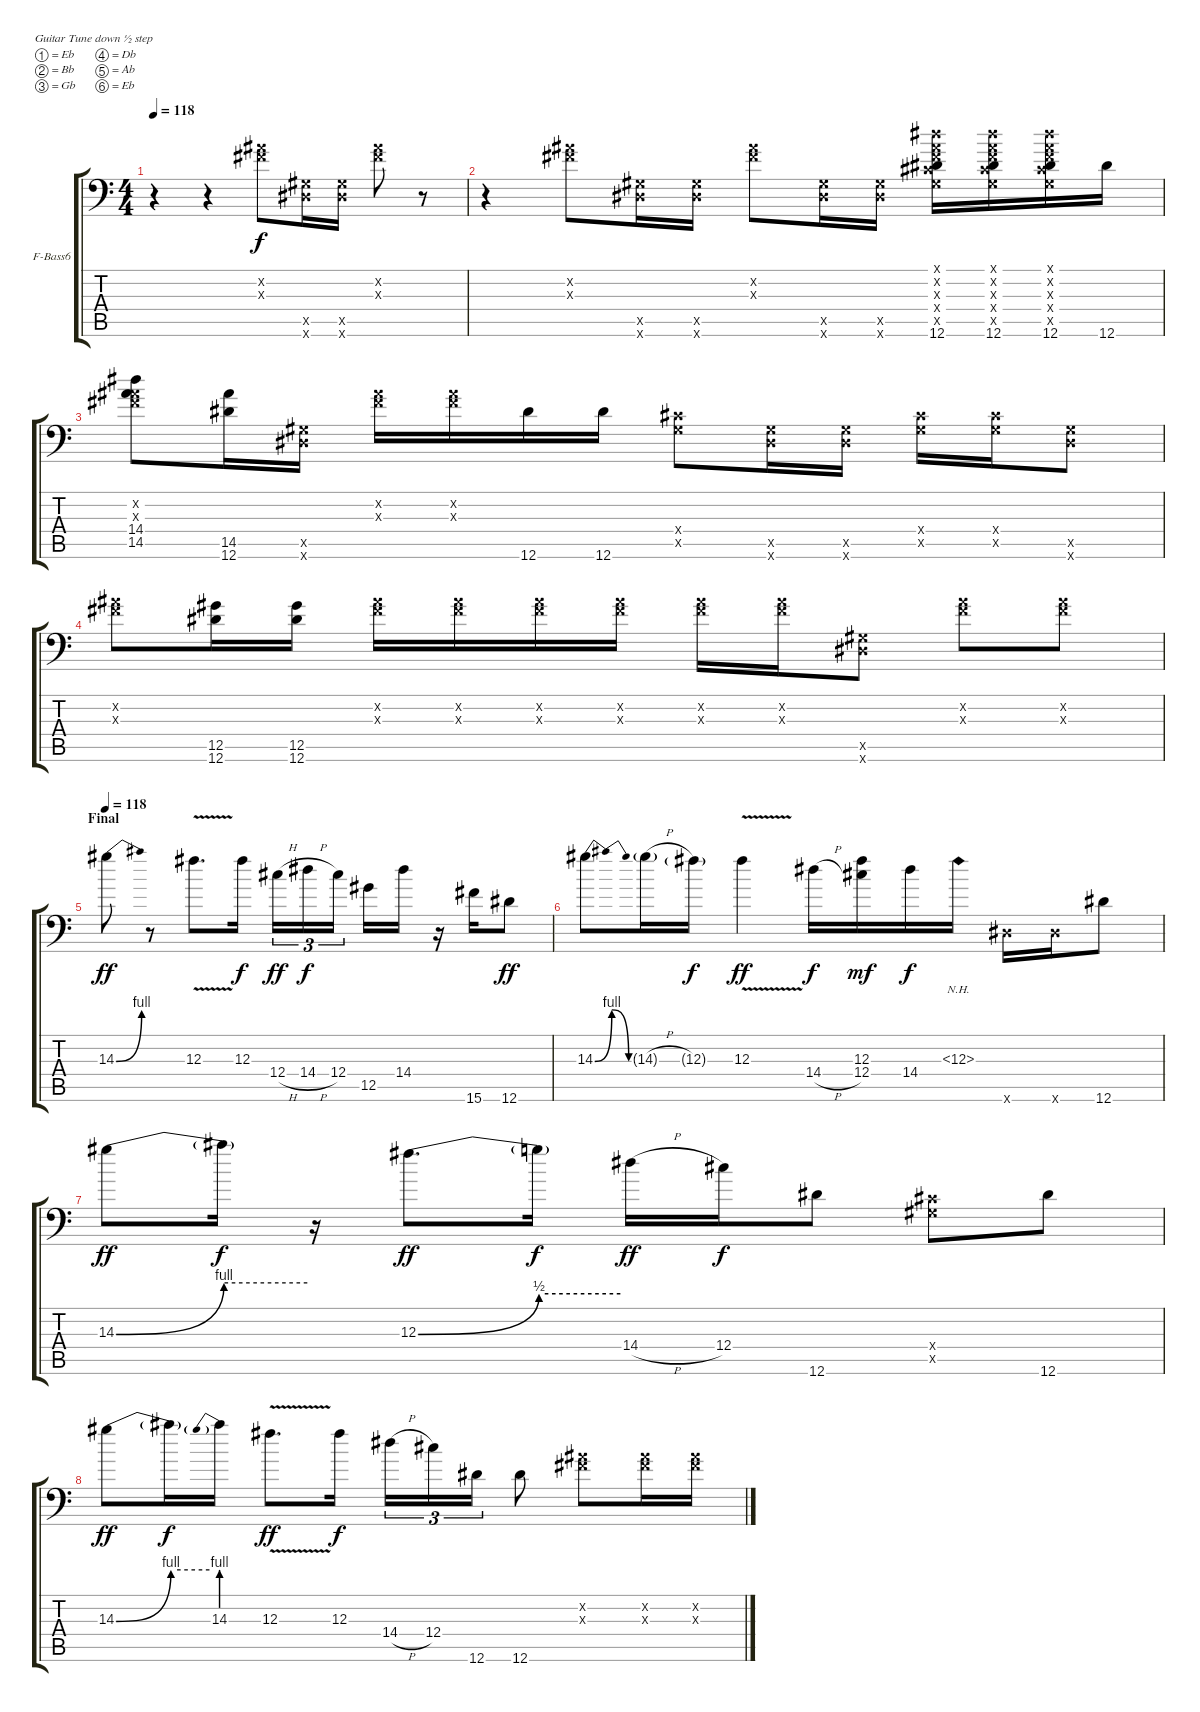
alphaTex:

\bracketExtendMode groupsimilarinstruments
\firstSystemTrackNameOrientation horizontal
\otherSystemsTrackNameOrientation horizontal
\track ("Overdub" "F-Bass6") {instrument fretlessbass}
\staff {score tabs}
\tuning (Eb4 Bb3 Gb3 Db3 Ab2 Eb2)
\ts (4 4)
\tempo 118
\clef f4
\ks c
r.4{dy f} r.4 (0.2{x} 0.3{x}).8 (0.5{x} 0.6{x}).16 (0.5{x} 0.6{x}).16 (0.2{x} 0.3{x}).8 r.8 |
r.4 (0.2{x} 0.3{x}).8 (0.5{x} 0.6{x}).16 (0.5{x} 0.6{x}).16 (0.2{x} 0.3{x}).8 (0.5{x} 0.6{x}).16 (0.5{x} 0.6{x}).16 (0.1{x} 0.2{x} 0.3{x} 0.4{x} 0.5{x} 12.6).16 (0.1{x} 0.2{x} 0.3{x} 0.4{x} 0.5{x} 12.6).16 (0.1{x} 0.2{x} 0.3{x} 0.4{x} 0.5{x} 12.6).16 12.6.16 |
(0.2{x} 0.3{x} 14.4 14.5).8 (14.5 12.6).16 (0.5{x} 0.6{x}).16 (0.2{x} 0.3{x}).16 (0.2{x} 0.3{x}).16 12.6.16 12.6.16 (0.4{x} 0.5{x}).8 (0.5{x} 0.6{x}).16 (0.5{x} 0.6{x}).16 (0.4{x} 0.5{x}).16 (0.4{x} 0.5{x}).16 (0.5{x} 0.6{x}).8 |
(0.2{x} 0.3{x}).8 (12.5 12.6).16 (12.5 12.6).16 (0.2{x} 0.3{x}).16 (0.2{x} 0.3{x}).16 (0.2{x} 0.3{x}).16 (0.2{x} 0.3{x}).16 (0.2{x} 0.3{x}).16 (0.2{x} 0.3{x}).16 (0.5{x} 0.6{x}).8 (0.2{x} 0.3{x}).8 (0.2{x} 0.3{x}).8 |
\section ("" "Final")
\tempo 118
14.3{be (bend 0 0 60 4)}.8{dy ff} r.8 12.3{v}.8{d} 12.3.16{dy f} 12.4{h}.16{tu (3 2) dy ff} 14.4{h}.16{tu (3 2) dy f} 12.4.16{tu (3 2)} 12.5.16 14.4.16 r.16 15.6.16 12.6.8{dy ff} |
14.3{be (bendrelease 0 0 30 4 30 4 60 0)}.8 14.3{h g}.16 12.3{g}.16{dy f} 12.3{v}.4{dy ff} 14.4{h}.16{dy f} (12.3 12.4).16{dy mf} 14.4.16{dy f} 12.3{nh}.16 0.6{x}.16 0.6{x}.16 12.6.8 |
14.3{be (bend 0 0 60 4)}.8{dy ff} 14.3{be (hold 0 4 60 4) t}.16{dy f} r.16 12.3{be (bend 0 0 60 2)}.8{d dy ff} 12.3{be (hold 0 2 60 2) t}.16{dy f} 14.4{h}.16{dy ff} 12.4.16{dy f} 12.6.8 (0.4{x} 0.5{x}).8 12.6.8 |
14.3{be (bend 0 0 60 4)}.8{dy ff} 14.3{be (hold 0 4 60 4) t}.16{dy f} 14.3{be (prebend 0 4 60 4)}.16 12.3{v}.8{d dy ff} 12.3.16{dy f} 14.4{h}.16{tu (3 2)} 12.4.16{tu (3 2)} 12.6.16{tu (3 2)} 12.6.8 (0.2{x} 0.3{x}).8 (0.2{x} 0.3{x}).16 (0.2{x} 0.3{x}).16
